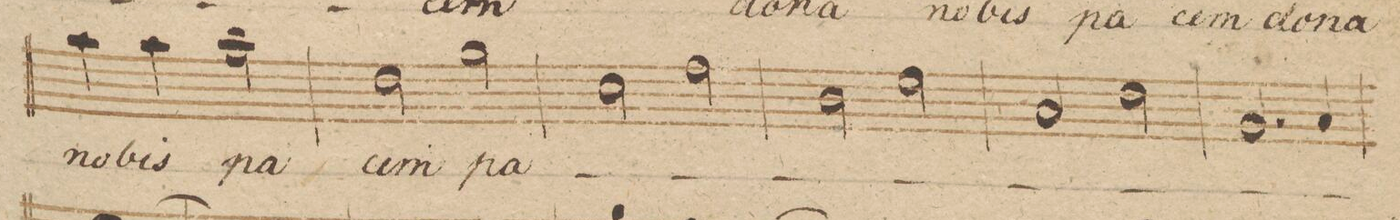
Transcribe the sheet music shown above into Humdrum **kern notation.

**kern	**text	**dynam
*I"Basso.	*	*
*clefF4	*	*
*k[b-]	*	*
*met(c|)	*	*
*M2/2	*	*
4c\	no-	.
4c\	-bis	.
2c\	pa-	.
=56	=56	=56
2F\	-cem	.
2B-\	pa-	.
=57	=57	=57
2E\	.	.
2A\	.	.
=58	=58	=58
2D\	.	.
2G\	.	.
=59	=59	=59
2C/	.	.
2F\	.	.
=60	=60	=60
2.BB-/	.	.
4C/	.	.
=61	=61	=61
*-	*-	*-
